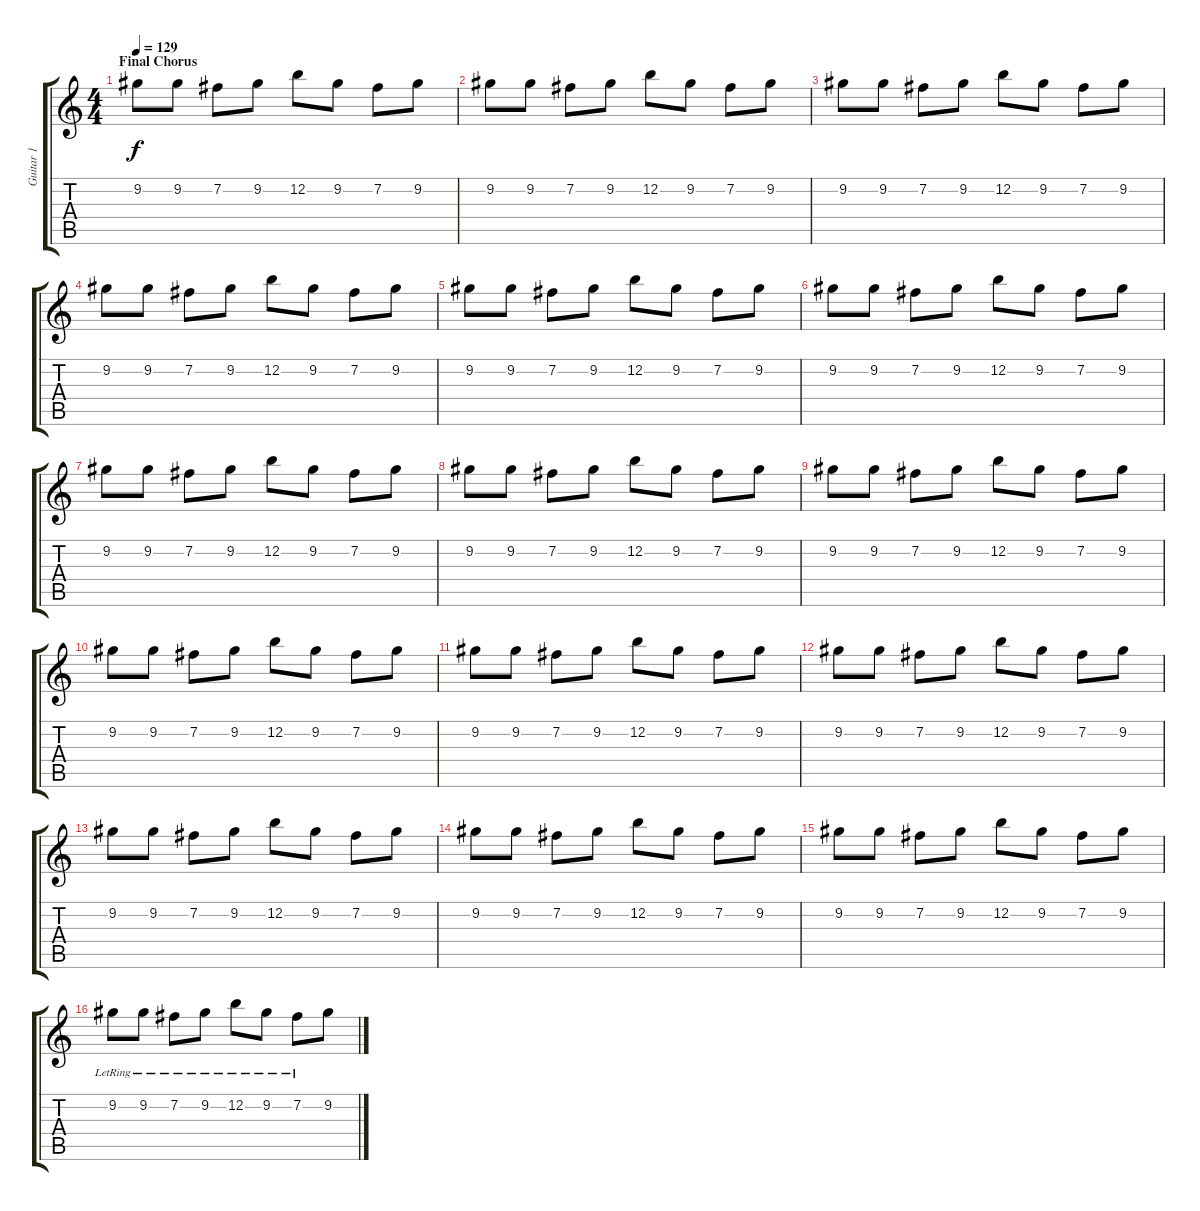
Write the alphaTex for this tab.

\track ("Guitar 1" "Guitar 1") {instrument distortionguitar}
\staff {score tabs}
\tuning (E4 B3 G3 D3 A2 E2) {hide}
\ts (4 4)
\section ("" "Final Chorus")
\tempo 129
\clef g2
\ks c
9.2.8{dy f} 9.2.8 7.2.8 9.2.8 12.2.8 9.2.8 7.2.8 9.2.8 |
9.2.8 9.2.8 7.2.8 9.2.8 12.2.8 9.2.8 7.2.8 9.2.8 |
9.2.8 9.2.8 7.2.8 9.2.8 12.2.8 9.2.8 7.2.8 9.2.8 |
9.2.8 9.2.8 7.2.8 9.2.8 12.2.8 9.2.8 7.2.8 9.2.8 |
9.2.8 9.2.8 7.2.8 9.2.8 12.2.8 9.2.8 7.2.8 9.2.8 |
9.2.8 9.2.8 7.2.8 9.2.8 12.2.8 9.2.8 7.2.8 9.2.8 |
9.2.8 9.2.8 7.2.8 9.2.8 12.2.8 9.2.8 7.2.8 9.2.8 |
9.2.8 9.2.8 7.2.8 9.2.8 12.2.8 9.2.8 7.2.8 9.2.8 |
9.2.8 9.2.8 7.2.8 9.2.8 12.2.8 9.2.8 7.2.8 9.2.8 |
9.2.8 9.2.8 7.2.8 9.2.8 12.2.8 9.2.8 7.2.8 9.2.8 |
9.2.8 9.2.8 7.2.8 9.2.8 12.2.8 9.2.8 7.2.8 9.2.8 |
9.2.8 9.2.8 7.2.8 9.2.8 12.2.8 9.2.8 7.2.8 9.2.8 |
9.2.8 9.2.8 7.2.8 9.2.8 12.2.8 9.2.8 7.2.8 9.2.8 |
9.2.8 9.2.8 7.2.8 9.2.8 12.2.8 9.2.8 7.2.8 9.2.8 |
9.2.8 9.2.8 7.2.8 9.2.8 12.2.8 9.2.8 7.2.8 9.2.8 |
9.2{lr}.8 9.2{lr}.8 7.2{lr}.8 9.2{lr}.8 12.2{lr}.8 9.2{lr}.8 7.2{lr}.8 9.2.8
